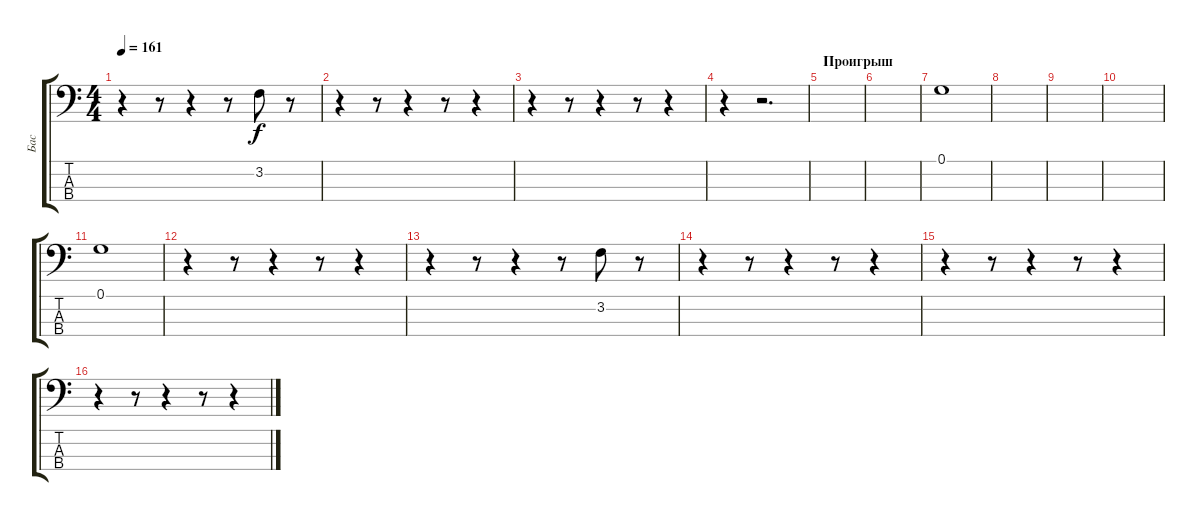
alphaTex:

\track ("Бас" "Бас") {instrument slapbass2}
\staff {score tabs}
\tuning (G2 D2 A1 E1) {hide}
\ts (4 4)
\tempo 161
\clef f4
\ks c
r.4{dy f} r.8 r.4 r.8 3.2.8 r.8 |
r.4 r.8 r.4 r.8 r.4 |
r.4 r.8 r.4 r.8 r.4 |
r.4 r.2{d} |
\section ("" "Проигрыш")
|
|
0.1.1 |
|
|
|
0.1.1 |
r.4 r.8 r.4 r.8 r.4 |
r.4 r.8 r.4 r.8 3.2.8 r.8 |
r.4 r.8 r.4 r.8 r.4 |
r.4 r.8 r.4 r.8 r.4 |
r.4 r.8 r.4 r.8 r.4
